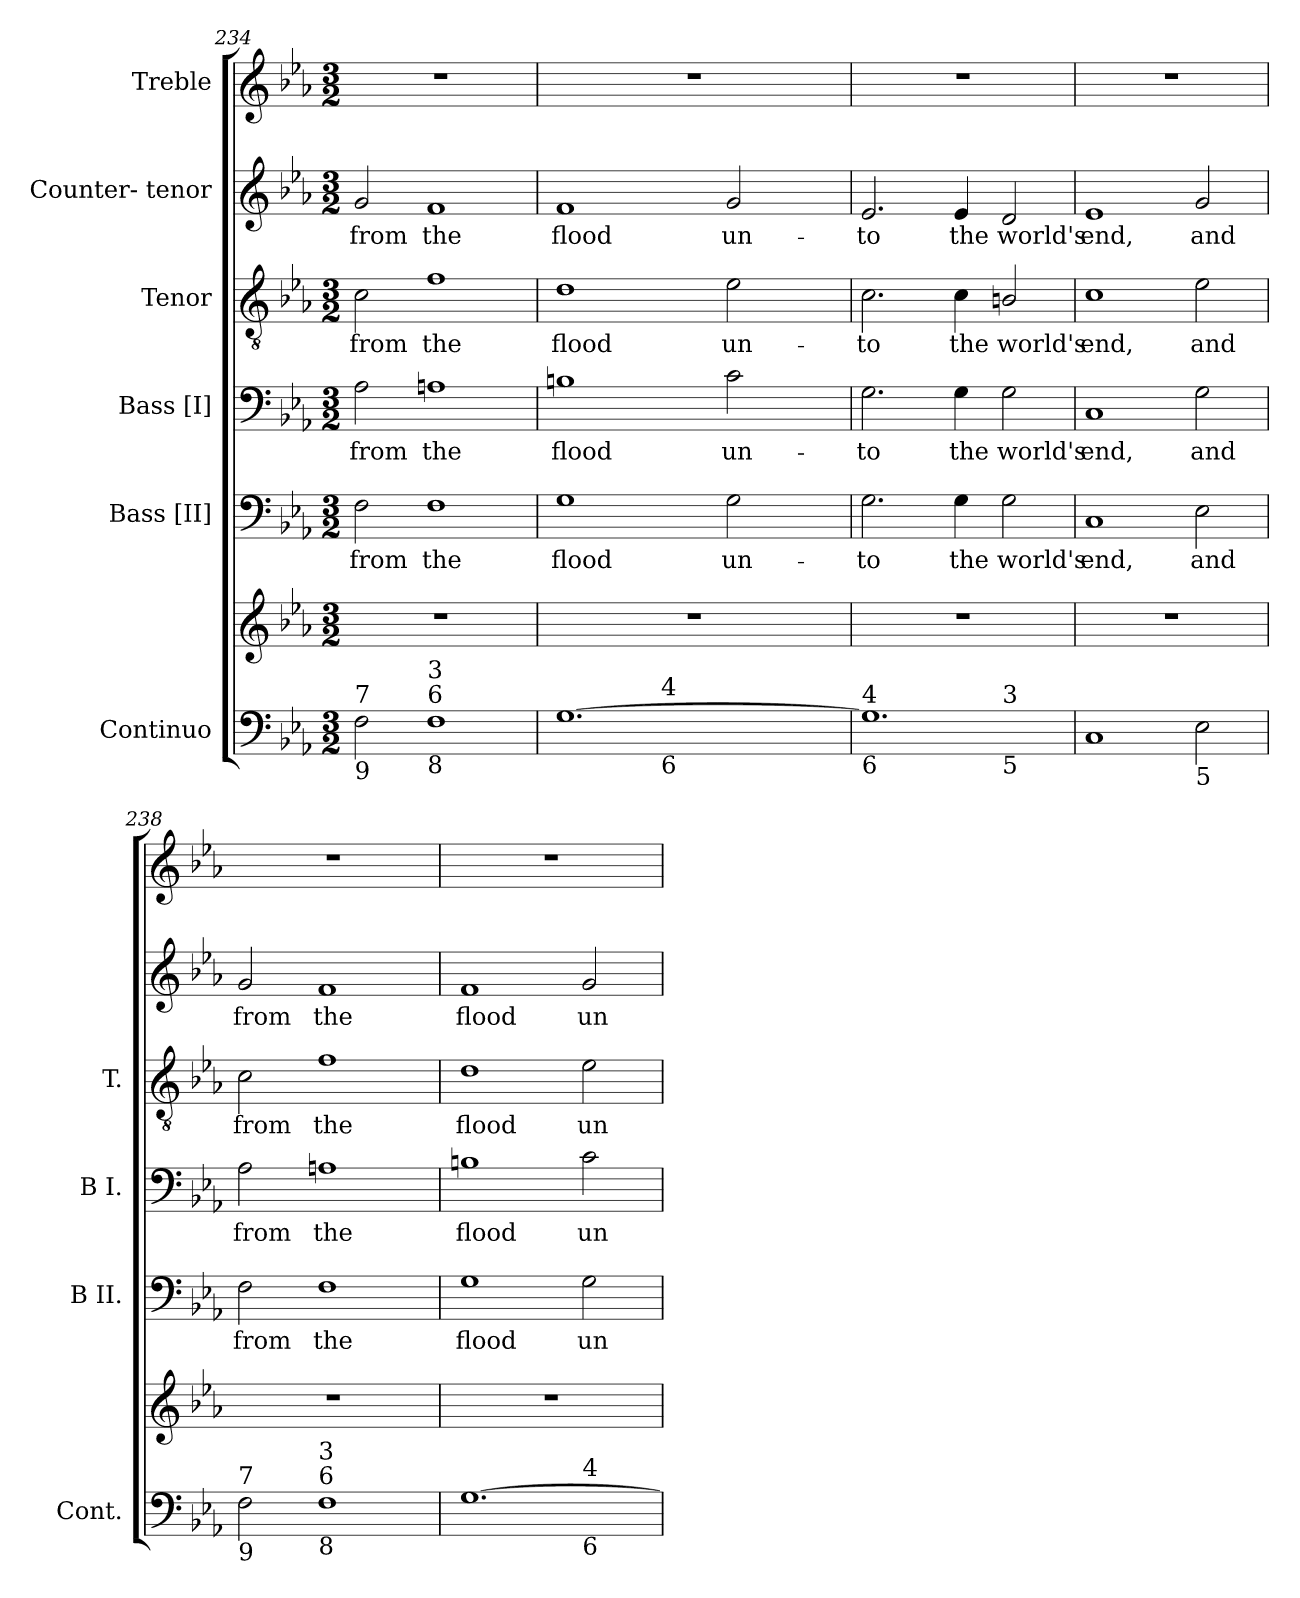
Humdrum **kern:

**kern	**kern	**kern	**text	**kern	**text	**kern	**text	**kern	**text	**kern
*part6	*part6	*part5	*part5	*part4	*part4	*part3	*part3	*part2	*part2	*part1
*staff7	*staff6	*staff5	*staff5	*staff4	*staff4	*staff3	*staff3	*staff2	*staff2	*staff1
*I"Continuo	*	*I"Bass [II]	*	*I"Bass [I]	*	*I"Tenor	*	*I"Counter- tenor	*	*I"Treble
*I'Cont.	*	*I'B II.	*	*I'B I.	*	*I'T.	*	*	*	*
*clefF4	*clefG2	*clefF4	*	*clefF4	*	*clefGv2	*	*clefG2	*	*clefG2
*	*	*	*	*	*	*ITrd7c12	*	*	*	*
*k[b-e-a-]	*k[b-e-a-]	*k[b-e-a-]	*	*k[b-e-a-]	*	*k[b-e-a-]	*	*k[b-e-a-]	*	*k[b-e-a-]
*E-:	*E-:	*E-:	*	*E-:	*	*E-:	*	*E-:	*	*E-:
*M3/2	*M3/2	*M3/2	*	*M3/2	*	*M3/2	*	*M3/2	*	*M3/2
=234	=234	=234	=234	=234	=234	=234	=234	=234	=234	=234
!	!LO:N:vis=1	!	!	!	!	!	!	!	!	!
!	!	!	!LO:LY:b:color=#000000	!	!	!	!	!	!	!
!	!	!	!	!	!LO:LY:b:color=#000000	!	!	!	!	!
!	!	!	!	!	!	!	!LO:LY:b:color=#000000	!	!	!
!LO:TX:b:t=9	!	!	!	!	!	!	!	!	!	!
!LO:TX:t=7	!	!	!	!	!	!	!	!	!	!
!	!	!	!	!	!	!	!	!	!LO:LY:b:color=#000000	!LO:N:vis=1
2Fi\	1.r	2Fi\	from	2A-i\	from	2Ci\	from	2gi/	from	1.r
!	!	!	!LO:LY:b:color=#000000	!	!	!	!	!	!	!
!	!	!	!	!	!LO:LY:b:color=#000000	!	!	!	!	!
!	!	!	!	!	!	!	!LO:LY:b:color=#000000	!	!	!
!LO:TX:b:t=8	!	!	!	!	!	!	!	!	!	!
!LO:TX:t=6	!	!	!	!	!	!	!	!	!	!
!LO:TX:t=3	!	!	!	!	!	!	!	!	!	!
!	!	!	!	!	!	!	!	!	!LO:LY:b:color=#000000	!
1Fi	.	1Fi	the	1Ani	the	1Fi	the	1fi	the	.
=235	=235	=235	=235	=235	=235	=235	=235	=235	=235	=235
!	!LO:N:vis=1	!	!	!	!	!	!	!	!	!
!	!	!	!LO:LY:b:color=#000000	!	!	!	!	!	!	!
!	!	!	!	!	!LO:LY:b:color=#000000	!	!	!	!	!
!	!	!	!	!	!	!	!LO:LY:b:color=#000000	!	!	!
!LO:TX:b:t=7	!	!	!	!	!	!	!	!	!	!
!LO:TX:t=3	!	!	!	!	!	!	!	!	!	!
!	!	!	!	!	!	!	!	!	!LO:LY:b:color=#000000	!LO:N:vis=1
*^	*	*	*	*	*	*	*	*	*	*
[1.Gi	2ryy	1.r	1Gi	flood	1Bni	flood	1Di	flood	1fi	flood	1.r
.	16ryy	.	.	.	.	.	.	.	.	.	.
.	64ryy	.	.	.	.	.	.	.	.	.	.
.	512ryy	.	.	.	.	.	.	.	.	.	.
!	!LO:TX:b:t=6	!	!	!	!	!	!	!	!	!	!
!	!LO:TX:t=4	!	!	!	!	!	!	!	!	!	!
.	2ryy	.	.	.	.	.	.	.	.	.	.
!	!	!	!	!LO:LY:b:color=#000000	!	!	!	!	!	!	!
!	!	!	!	!	!	!LO:LY:b:color=#000000	!	!	!	!	!
!	!	!	!	!	!	!	!	!LO:LY:b:color=#000000	!	!	!
!	!	!	!	!	!	!	!	!	!	!LO:LY:b:color=#000000	!
.	.	.	2Gi\	un-	2ci\	un-	2E-i\	un-	2gi/	un-	.
.	4ryy	.	.	.	.	.	.	.	.	.	.
.	8ryy	.	.	.	.	.	.	.	.	.	.
.	32ryy	.	.	.	.	.	.	.	.	.	.
.	128..ryy	.	.	.	.	.	.	.	.	.	.
=236	=236	=236	=236	=236	=236	=236	=236	=236	=236	=236	=236
!	!	!LO:N:vis=1	!	!	!	!	!	!	!	!	!
!	!	!	!	!LO:LY:b:color=#000000	!	!	!	!	!	!	!
!	!	!	!	!	!	!LO:LY:b:color=#000000	!	!	!	!	!
!	!	!	!	!	!	!	!	!LO:LY:b:color=#000000	!	!	!
!LO:TX:b:t=6	!	!	!	!	!	!	!	!	!	!	!
!LO:TX:t=4	!	!	!	!	!	!	!	!	!	!	!
!	!	!	!	!	!	!	!	!	!	!LO:LY:b:color=#000000	!LO:N:vis=1
1.Gi]	1ryy	1.r	2.Gi\	-to	2.Gi\	-to	2.Ci\	-to	2.e-i/	-to	1.r
!	!	!	!	!LO:LY:b:color=#000000	!	!	!	!	!	!	!
!	!	!	!	!	!	!LO:LY:b:color=#000000	!	!	!	!	!
!	!	!	!	!	!	!	!	!LO:LY:b:color=#000000	!	!	!
!	!	!	!	!	!	!	!	!	!	!LO:LY:b:color=#000000	!
.	.	.	4Gi\	the	4Gi\	the	4Ci\	the	4e-i/	the	.
!	!	!	!	!LO:LY:b:color=#000000	!	!	!	!	!	!	!
!	!	!	!	!	!	!LO:LY:b:color=#000000	!	!	!	!	!
!	!	!	!	!	!	!	!	!LO:LY:b:color=#000000	!	!	!
!	!LO:TX:b:t=5	!	!	!	!	!	!	!	!	!	!
!	!LO:TX:t=3	!	!	!	!	!	!	!	!	!	!
!	!	!	!	!	!	!	!	!	!	!LO:LY:b:color=#000000	!
.	2ryy	.	2Gi\	world's	2Gi\	world's	2BBni/	world's	2di/	world's	.
=237	=237	=237	=237	=237	=237	=237	=237	=237	=237	=237	=237
!	!	!LO:N:vis=1	!	!	!	!	!	!	!	!	!
*v	*v	*	*	*	*	*	*	*	*	*	*
*^	*	*	*	*	*	*	*	*	*	*
!	!	!	!	!LO:LY:b:color=#000000	!	!	!	!	!	!	!
*v	*v	*	*	*	*	*	*	*	*	*	*
*^	*	*	*	*	*	*	*	*	*	*
!	!	!	!	!	!	!LO:LY:b:color=#000000	!	!	!	!	!
*v	*v	*	*	*	*	*	*	*	*	*	*
*^	*	*	*	*	*	*	*	*	*	*
!	!	!	!	!	!	!	!	!LO:LY:b:color=#000000	!	!	!
*v	*v	*	*	*	*	*	*	*	*	*	*
*^	*	*	*	*	*	*	*	*	*	*
!	!	!	!	!	!	!	!	!	!	!LO:LY:b:color=#000000	!LO:N:vis=1
*v	*v	*	*	*	*	*	*	*	*	*	*
1Ci	1.r	1Ci	end,	1Ci	end,	1Ci	end,	1e-i	end,	1.r
!	!	!	!LO:LY:b:color=#000000	!	!	!	!	!	!	!
!	!	!	!	!	!LO:LY:b:color=#000000	!	!	!	!	!
!	!	!	!	!	!	!	!LO:LY:b:color=#000000	!	!	!
!LO:TX:b:t=5	!	!	!	!	!	!	!	!	!	!
!	!	!	!	!	!	!	!	!	!LO:LY:b:color=#000000	!
2E-i\	.	2E-i\	and	2Gi\	and	2E-i\	and	2gi/	and	.
=238	=238	=238	=238	=238	=238	=238	=238	=238	=238	=238
!	!LO:N:vis=1	!	!	!	!	!	!	!	!	!
!	!	!	!LO:LY:b:color=#000000	!	!	!	!	!	!	!
!	!	!	!	!	!LO:LY:b:color=#000000	!	!	!	!	!
!	!	!	!	!	!	!	!LO:LY:b:color=#000000	!	!	!
!LO:TX:b:t=9	!	!	!	!	!	!	!	!	!	!
!LO:TX:t=7	!	!	!	!	!	!	!	!	!	!
!	!	!	!	!	!	!	!	!	!LO:LY:b:color=#000000	!LO:N:vis=1
2Fi\	1.r	2Fi\	from	2A-i\	from	2Ci\	from	2gi/	from	1.r
!	!	!	!LO:LY:b:color=#000000	!	!	!	!	!	!	!
!	!	!	!	!	!LO:LY:b:color=#000000	!	!	!	!	!
!	!	!	!	!	!	!	!LO:LY:b:color=#000000	!	!	!
!LO:TX:b:t=8	!	!	!	!	!	!	!	!	!	!
!LO:TX:t=6	!	!	!	!	!	!	!	!	!	!
!LO:TX:t=3	!	!	!	!	!	!	!	!	!	!
!	!	!	!	!	!	!	!	!	!LO:LY:b:color=#000000	!
1Fi	.	1Fi	the	1Ani	the	1Fi	the	1fi	the	.
!!LO:LB:g=z
=239	=239	=239	=239	=239	=239	=239	=239	=239	=239	=239
!	!LO:N:vis=1	!	!	!	!	!	!	!	!	!
!	!	!	!LO:LY:b:color=#000000	!	!	!	!	!	!	!
!	!	!	!	!	!LO:LY:b:color=#000000	!	!	!	!	!
!	!	!	!	!	!	!	!LO:LY:b:color=#000000	!	!	!
!LO:TX:b:t=7	!	!	!	!	!	!	!	!	!	!
!LO:TX:t=3	!	!	!	!	!	!	!	!	!	!
!	!	!	!	!	!	!	!	!	!LO:LY:b:color=#000000	!LO:N:vis=1
*^	*	*	*	*	*	*	*	*	*	*
[1.Gi	1ryy	1.r	1Gi	flood	1Bni	flood	1Di	flood	1fi	flood	1.r
!	!	!	!	!LO:LY:b:color=#000000	!	!	!	!	!	!	!
!	!	!	!	!	!	!LO:LY:b:color=#000000	!	!	!	!	!
!	!	!	!	!	!	!	!	!LO:LY:b:color=#000000	!	!	!
!	!LO:TX:b:t=6	!	!	!	!	!	!	!	!	!	!
!	!LO:TX:t=4	!	!	!	!	!	!	!	!	!	!
!	!	!	!	!	!	!	!	!	!	!LO:LY:b:color=#000000	!
.	2ryy	.	2Gi\	un-	2ci\	un-	2E-i\	un-	2gi/	un-	.
*v	*v	*	*	*	*	*	*	*	*	*	*
=	=	=	=	=	=	=	=	=	=	=
*-	*-	*-	*-	*-	*-	*-	*-	*-	*-	*-
